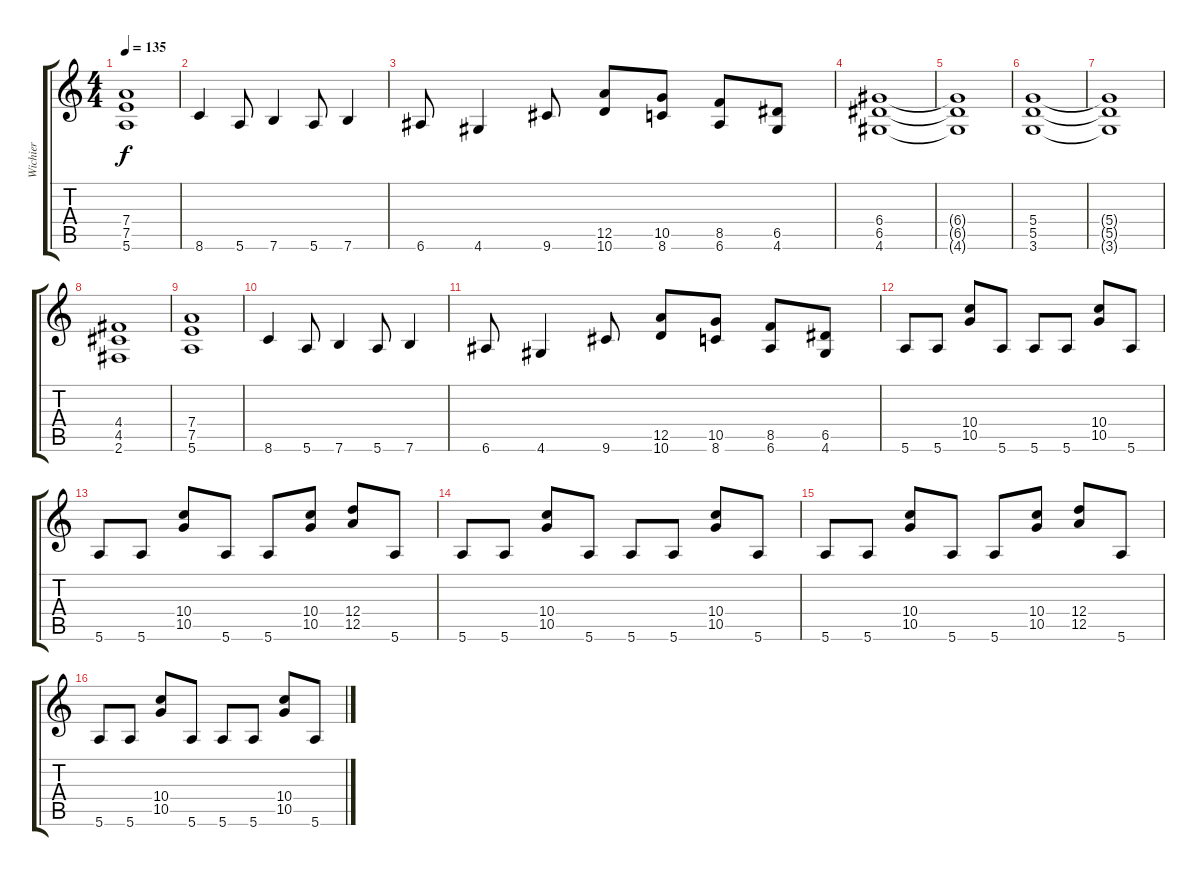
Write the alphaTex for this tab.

\track ("Wichier" "Wichier") {instrument distortionguitar}
\staff {score tabs}
\tuning (E4 B3 G3 D3 A2 E2) {hide}
\ts (4 4)
\tempo 135
\clef g2
\ks c
(7.4 7.5 5.6).1{dy f} |
8.6.4 5.6.8 7.6.4 5.6.8 7.6.4 |
6.6.8 4.6.4 9.6.8 (12.5 10.6).8 (10.5 8.6).8 (8.5 6.6).8 (6.5 4.6).8 |
(6.4 6.5 4.6).1 |
(6.4{t} 6.5{t} 4.6{t}).1 |
(5.4 5.5 3.6).1 |
(5.4{t} 5.5{t} 3.6{t}).1 |
(4.4 4.5 2.6).1 |
(7.4 7.5 5.6).1 |
8.6.4 5.6.8 7.6.4 5.6.8 7.6.4 |
6.6.8 4.6.4 9.6.8 (12.5 10.6).8 (10.5 8.6).8 (8.5 6.6).8 (6.5 4.6).8 |
5.6.8 5.6.8 (10.4 10.5).8 5.6.8 5.6.8 5.6.8 (10.4 10.5).8 5.6.8 |
5.6.8 5.6.8 (10.4 10.5).8 5.6.8 5.6.8 (10.4 10.5).8 (12.4 12.5).8 5.6.8 |
5.6.8 5.6.8 (10.4 10.5).8 5.6.8 5.6.8 5.6.8 (10.4 10.5).8 5.6.8 |
5.6.8 5.6.8 (10.4 10.5).8 5.6.8 5.6.8 (10.4 10.5).8 (12.4 12.5).8 5.6.8 |
5.6.8 5.6.8 (10.4 10.5).8 5.6.8 5.6.8 5.6.8 (10.4 10.5).8 5.6.8
